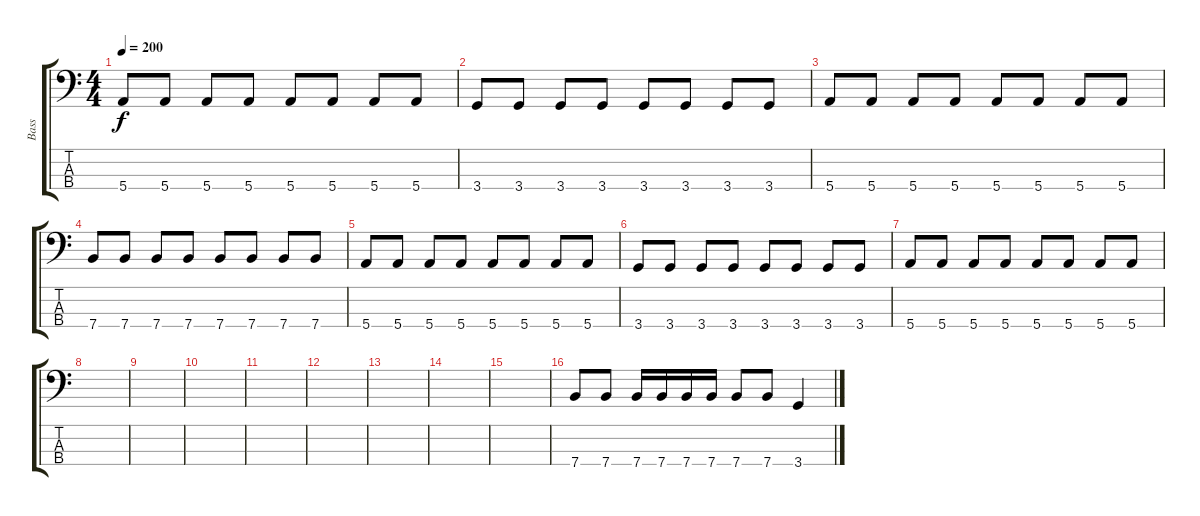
\track ("Bass" "Bass") {instrument electricbassfinger}
\staff {score tabs}
\tuning (G2 D2 A1 E1) {hide}
\ts (4 4)
\tempo 200
\clef f4
\ks c
5.4.8{dy f} 5.4.8 5.4.8 5.4.8 5.4.8 5.4.8 5.4.8 5.4.8 |
3.4.8 3.4.8 3.4.8 3.4.8 3.4.8 3.4.8 3.4.8 3.4.8 |
5.4.8 5.4.8 5.4.8 5.4.8 5.4.8 5.4.8 5.4.8 5.4.8 |
7.4.8 7.4.8 7.4.8 7.4.8 7.4.8 7.4.8 7.4.8 7.4.8 |
5.4.8 5.4.8 5.4.8 5.4.8 5.4.8 5.4.8 5.4.8 5.4.8 |
3.4.8 3.4.8 3.4.8 3.4.8 3.4.8 3.4.8 3.4.8 3.4.8 |
5.4.8 5.4.8 5.4.8 5.4.8 5.4.8 5.4.8 5.4.8 5.4.8 |
|
|
|
|
|
|
|
|
7.4.8 7.4.8 7.4.16 7.4.16 7.4.16 7.4.16 7.4.8 7.4.8 3.4.4
